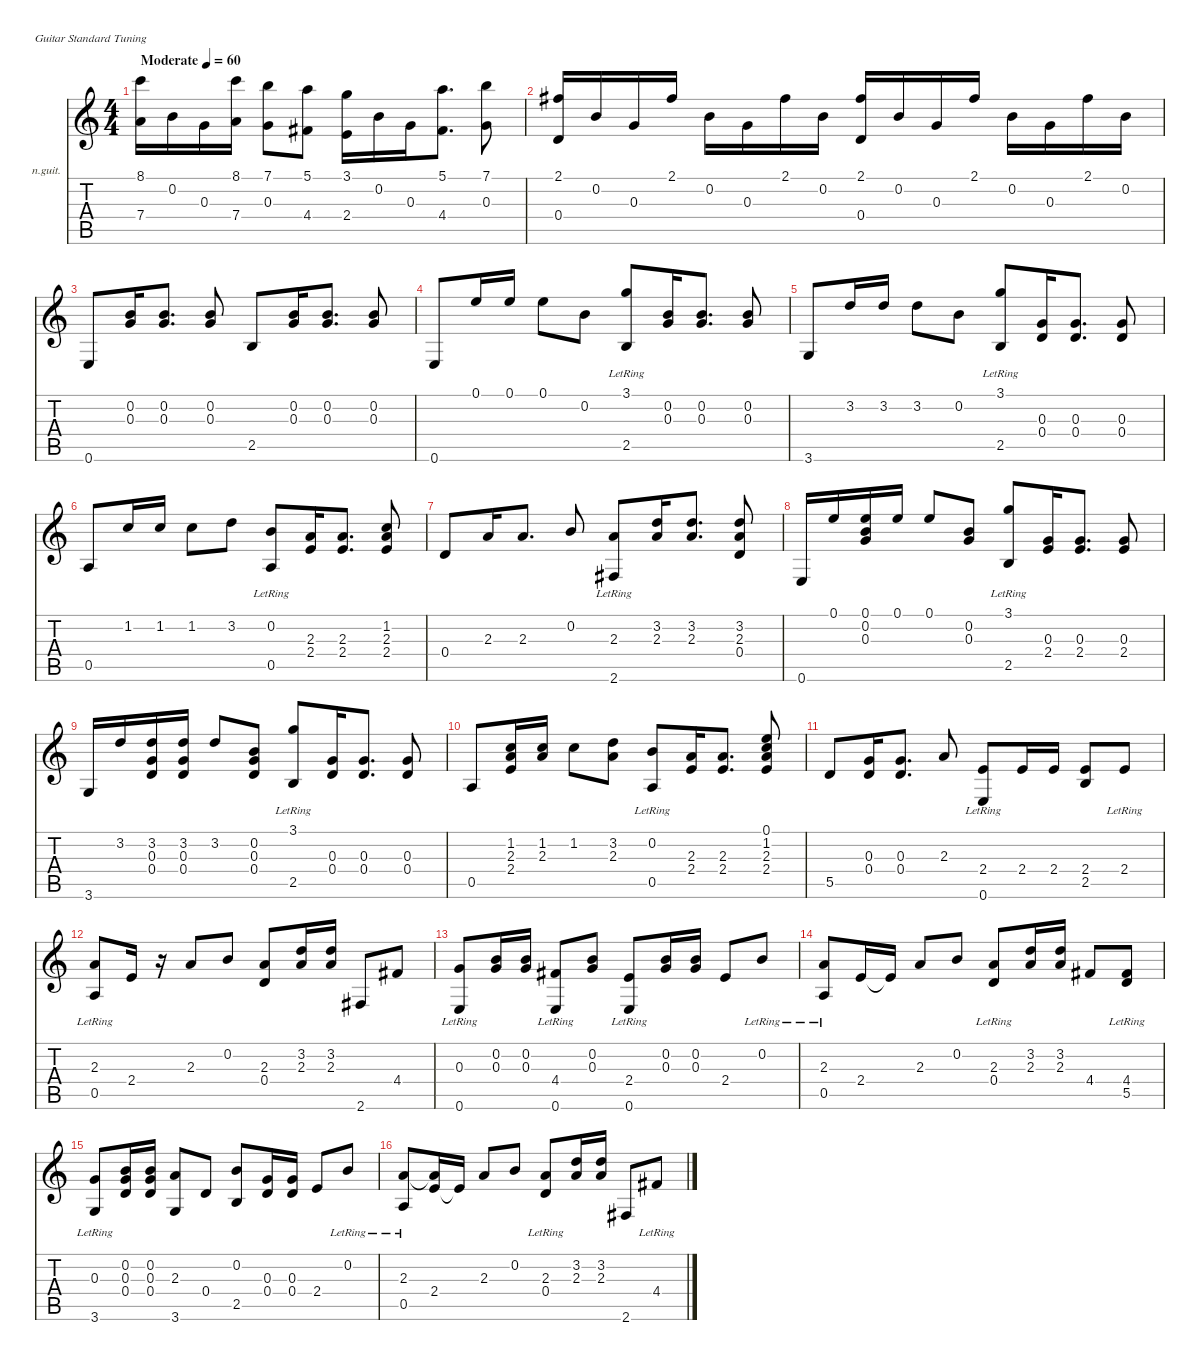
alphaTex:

\defaultSystemsLayout 4
\hideDynamics
\bracketExtendMode nobrackets
\firstSystemTrackNameOrientation horizontal
\otherSystemsTrackNameOrientation horizontal
\track ("Гитара" "n.guit.") {instrument acousticguitarnylon}
\staff {score tabs}
\tuning (E4 B3 G3 D3 A2 E2)
\ts (4 4)
\beaming (8 2 2 2 2)
\tempo (60 "Moderate")
\clef g2
\ks c
(8.1 7.4).16{dy f instrument acousticguitarnylon beam Down} 0.2.16{beam Down} 0.3.16{txt "" beam Down} (8.1 7.4).16{beam Down} (7.1 0.3).8{beam Down} (5.1 4.4{acc #}).8{beam Down} (3.1 2.4).16{beam Down} 0.2.16{beam Down} 0.3.16{beam Down} (5.1 4.4{acc #}).8{d beam Down} (7.1 0.3).8{beam Down} |
(2.1{acc #} 0.4).16{beam Up} 0.2.16{beam Up} 0.3.16{beam Up} 2.1{acc #}.16{beam Up} 0.2.16{beam Down} 0.3.16{beam Down} 2.1{acc #}.16{beam Down} 0.2.16{beam Down} (2.1{acc #} 0.4).16{beam Up} 0.2.16{beam Up} 0.3.16{beam Up} 2.1{acc #}.16{beam Up} 0.2.16{beam Down} 0.3.16{beam Down} 2.1{acc #}.16{beam Down} 0.2.16{beam Down} |
0.6.8{beam Up} (0.2 0.3).16{beam Up} (0.2 0.3).8{d beam Up} (0.2 0.3).8{beam Up} 2.5.8{beam Up} (0.2 0.3).16{beam Up} (0.2 0.3).8{d beam Up} (0.2 0.3).8{beam Up} |
0.6.8{beam Up} 0.1.16{beam Up} 0.1.16{beam Up} 0.1.8{beam Down} 0.2.8{beam Down} (3.1{lr} 2.5).8{beam Up} (0.2 0.3).16{beam Up} (0.2 0.3).8{d beam Up} (0.2 0.3).8{beam Up} |
3.6.8{beam Up} 3.2.16{beam Up} 3.2.16{beam Up} 3.2.8{beam Down} 0.2.8{beam Down} (3.1{lr} 2.5).8{beam Up} (0.3 0.4).16{beam Up} (0.3 0.4).8{d beam Up} (0.3 0.4).8{beam Up} |
0.5.8{beam Up} 1.2.16{beam Up} 1.2.16{beam Up} 1.2.8{beam Down} 3.2.8{beam Down} (0.2{lr} 0.5).8{beam Up} (2.3 2.4).16{beam Up} (2.3 2.4).8{d beam Up} (1.2 2.3 2.4).8{beam Up} |
0.4.8{beam Up} 2.3.16{beam Up} 2.3.8{d beam Up} 0.2.8{beam Up} (2.3{lr} 2.6{acc #}).8{beam Up} (3.2 2.3).16{beam Up} (3.2 2.3).8{d beam Up} (3.2 2.3 0.4).8{beam Up} |
0.6.16{beam Up} 0.1.16{dy mf beam Up} (0.1 0.2 0.3).16{dy f beam Up} 0.1.16{beam Up} 0.1.8{beam Up} (0.2 0.3).8{beam Up} (3.1{lr} 2.5).8{beam Up} (0.3 2.4).16{beam Up} (0.3 2.4).8{d beam Up} (0.3 2.4).8{beam Up} |
3.6.16{beam Up} 3.2.16{dy mf beam Up} (3.2 0.3 0.4).16{dy f beam Up} (3.2 0.3 0.4).16{beam Up} 3.2.8{beam Up} (0.2 0.3 0.4).8{beam Up} (3.1{lr} 2.5).8{beam Up} (0.3 0.4).16{beam Up} (0.3 0.4).8{d beam Up} (0.3 0.4).8{beam Up} |
0.5.8{beam Up} (1.2 2.3 2.4).16{beam Up} (1.2 2.3).16{beam Up} 1.2.8{beam Down} (3.2 2.3).8{beam Down} (0.2{lr} 0.5).8{beam Up} (2.3 2.4).16{beam Up} (2.3 2.4).8{d beam Up} (1.2 2.3 2.4 0.1).8{beam Up} |
5.5.8{beam Up} (0.3 0.4).16{beam Up} (0.3 0.4).8{d beam Up} 2.3.8{beam Up} (2.4{lr} 0.6).8{dy mf beam Up} 2.4.16{dy f beam Up} 2.4.16{beam Up} (2.4 2.5).8{dy mf beam Up} 2.4{lr}.8{dy f beam Up} |
(2.3{lr} 0.5).8{dy mf beam Up} 2.4.16{beam Up} r.16{beam Up} 2.3.8{beam Up} 0.2.8{beam Up} (2.3 0.4).8{beam Up} (3.2 2.3).16{dy f beam Up} (3.2 2.3).16{beam Up} 2.6{acc #}.8{beam Up} 4.4{acc #}.8{dy mf beam Up} |
(0.3{lr} 0.6).8{beam Up} (0.3 0.2).16{dy f beam Up} (0.3 0.2).16{beam Up} (4.4{lr acc #} 0.6).8{dy mf beam Up} (0.3 0.2).8{dy f beam Up} (2.4{lr} 0.6).8{dy mf beam Up} (0.3 0.2).16{dy f beam Up} (0.3 0.2).16{beam Up} 2.4.8{dy mf beam Up} 0.2{lr}.8{beam Up} |
(2.3{lr} 0.5).8{beam Up} 2.4.16{dy f beam Up} 2.4{t}.16{dy mf beam Up} 2.3.8{beam Up} 0.2.8{beam Up} (2.3{lr} 0.4).8{beam Up} (3.2 2.3).16{dy f beam Up} (3.2 2.3).16{beam Up} 4.4{acc #}.8{dy mf beam Up} (4.4{lr acc #} 5.5).8{beam Up} |
(0.3{lr} 3.6).8{beam Up} (0.2 0.3 0.4).16{dy f beam Up} (0.2 0.3 0.4).16{beam Up} (2.3 3.6).8{dy mf beam Up} 0.4.8{dy f beam Up} (0.2 2.5).8{dy mf beam Up} (0.4 0.3).16{dy f beam Up} (0.3 0.4).16{beam Up} 2.4.8{dy mf beam Up} 0.2{lr}.8{beam Up} |
(2.3{lr} 0.5).8{beam Up} (2.3{t} 2.4).16{dy f beam Up} 2.4{t}.16{beam Up} 2.3.8{dy mf beam Up} 0.2.8{beam Up} (2.3{lr} 0.4).8{beam Up} (3.2 2.3).16{dy f beam Up} (3.2 2.3).16{beam Up} 2.6{acc #}.8{beam Up} 4.4{lr acc #}.8{dy mf beam Up}
